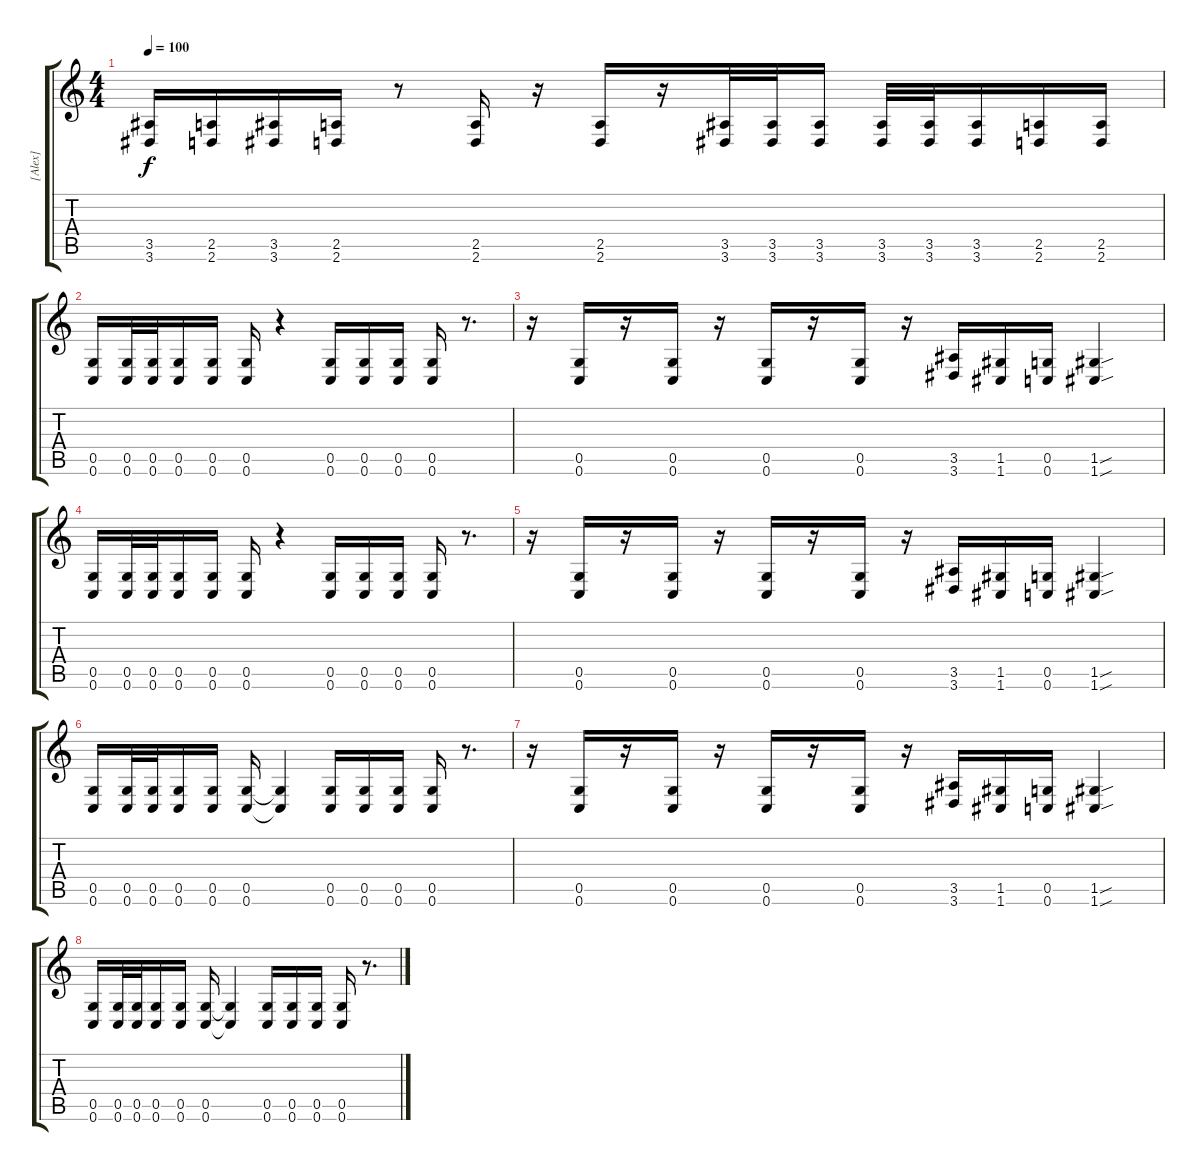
\track ("[Alex]" "[Alex]") {instrument distortionguitar}
\staff {score tabs}
\tuning (D4 A3 F3 C3 G2 C2) {hide}
\ts (4 4)
\tempo 100
\clef g2
\ks c
(3.5 3.6).16{dy f} (2.5 2.6).16 (3.5 3.6).16 (2.5 2.6).16 r.8 (2.5 2.6).16 r.16 (2.5 2.6).16 r.16 (3.5 3.6).32 (3.5 3.6).32 (3.5 3.6).16 (3.5 3.6).32 (3.5 3.6).32 (3.5 3.6).16 (2.5 2.6).16 (2.5 2.6).16 |
(0.5 0.6).16 (0.5 0.6).32 (0.5 0.6).32 (0.5 0.6).16 (0.5 0.6).16 (0.5 0.6).16 r.4 (0.5 0.6).16 (0.5 0.6).16 (0.5 0.6).16 (0.5 0.6).16 r.8{d} |
r.16 (0.5 0.6).16 r.16 (0.5 0.6).16 r.16 (0.5 0.6).16 r.16 (0.5 0.6).16 r.16 (3.5 3.6).16 (1.5 1.6).16 (0.5 0.6).16 (1.5{sou} 1.6{sou}).4 |
(0.5 0.6).16 (0.5 0.6).32 (0.5 0.6).32 (0.5 0.6).16 (0.5 0.6).16 (0.5 0.6).16 r.4 (0.5 0.6).16 (0.5 0.6).16 (0.5 0.6).16 (0.5 0.6).16 r.8{d} |
r.16 (0.5 0.6).16 r.16 (0.5 0.6).16 r.16 (0.5 0.6).16 r.16 (0.5 0.6).16 r.16 (3.5 3.6).16 (1.5 1.6).16 (0.5 0.6).16 (1.5{sou} 1.6{sou}).4 |
(0.5 0.6).16 (0.5 0.6).32 (0.5 0.6).32 (0.5 0.6).16 (0.5 0.6).16 (0.5 0.6).16 (0.5{t} 0.6{t}).4 (0.5 0.6).16 (0.5 0.6).16 (0.5 0.6).16 (0.5 0.6).16 r.8{d} |
r.16 (0.5 0.6).16 r.16 (0.5 0.6).16 r.16 (0.5 0.6).16 r.16 (0.5 0.6).16 r.16 (3.5 3.6).16 (1.5 1.6).16 (0.5 0.6).16 (1.5{sou} 1.6{sou}).4 |
(0.5 0.6).16 (0.5 0.6).32 (0.5 0.6).32 (0.5 0.6).16 (0.5 0.6).16 (0.5 0.6).16 (0.5{t} 0.6{t}).4 (0.5 0.6).16 (0.5 0.6).16 (0.5 0.6).16 (0.5 0.6).16 r.8{d}
